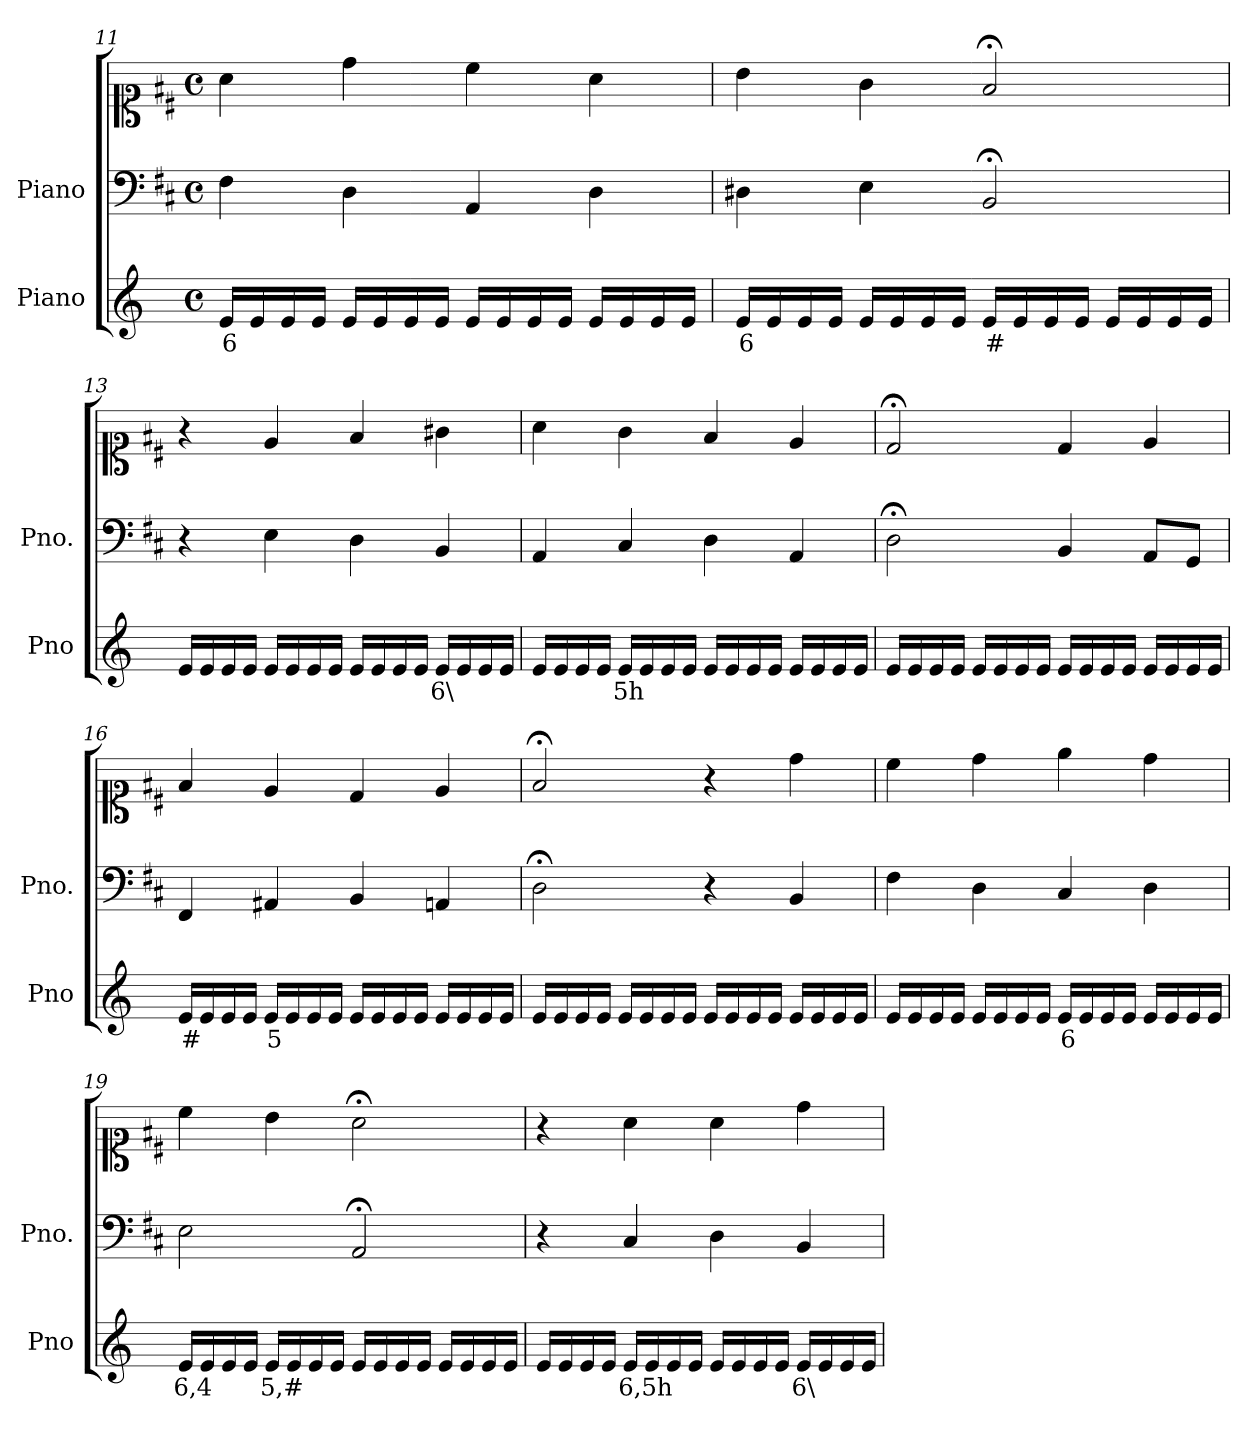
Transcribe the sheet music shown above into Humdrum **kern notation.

**kern	**text	**kern	**kern
*part2	*part2	*part1	*part1
*staff3	*staff3	*staff2	*staff1
*I"Piano	*	*I"Piano	*
*I'Pno	*	*I'Pno.	*
*clefG2	*	*clefF4	*clefC1
*k[]	*	*k[f#c#]	*k[f#c#]
*M4/4	*	*M4/4	*M4/4
*met(c)	*	*met(c)	*met(c)
=11	=11	=11	=11
!	!LO:LY:b	!	!
16e/LL	6	4F#\	4a\
16e/	.	.	.
16e/	.	.	.
16e/JJ	.	.	.
16e/LL	.	4D\	4dd\
16e/	.	.	.
16e/	.	.	.
16e/JJ	.	.	.
16e/LL	.	4AA/	4cc#\
16e/	.	.	.
16e/	.	.	.
16e/JJ	.	.	.
16e/LL	.	4D\	4a\
16e/	.	.	.
16e/	.	.	.
16e/JJ	.	.	.
=12	=12	=12	=12
!	!LO:LY:b	!	!
16e/LL	6	4D#X\	4b\
16e/	.	.	.
16e/	.	.	.
16e/JJ	.	.	.
16e/LL	.	4E\	4g\
16e/	.	.	.
16e/	.	.	.
16e/JJ	.	.	.
!	!LO:LY:b	!	!
16e/LL	#	2BB;</	2f#;</
16e/	.	.	.
16e/	.	.	.
16e/JJ	.	.	.
16e/LL	.	.	.
16e/	.	.	.
16e/	.	.	.
16e/JJ	.	.	.
=13	=13	=13	=13
16e/LL	.	4r	4r
16e/	.	.	.
16e/	.	.	.
16e/JJ	.	.	.
16e/LL	.	4E\	4e/
16e/	.	.	.
16e/	.	.	.
16e/JJ	.	.	.
16e/LL	.	4D\	4f#/
16e/	.	.	.
16e/	.	.	.
16e/JJ	.	.	.
!	!LO:LY:b	!	!
16e/LL	6\	4BB/	4g#X\
16e/	.	.	.
16e/	.	.	.
16e/JJ	.	.	.
=14	=14	=14	=14
16e/LL	.	4AA/	4a\
16e/	.	.	.
16e/	.	.	.
16e/JJ	.	.	.
!	!LO:LY:b	!	!
16e/LL	5h	4C#/	4g\
16e/	.	.	.
16e/	.	.	.
16e/JJ	.	.	.
16e/LL	.	4D\	4f#/
16e/	.	.	.
16e/	.	.	.
16e/JJ	.	.	.
16e/LL	.	4AA/	4e/
16e/	.	.	.
16e/	.	.	.
16e/JJ	.	.	.
=15	=15	=15	=15
16e/LL	.	2D;<\	2d;</
16e/	.	.	.
16e/	.	.	.
16e/JJ	.	.	.
16e/LL	.	.	.
16e/	.	.	.
16e/	.	.	.
16e/JJ	.	.	.
16e/LL	.	4BB/	4d/
16e/	.	.	.
16e/	.	.	.
16e/JJ	.	.	.
16e/LL	.	8AA/L	4e/
16e/	.	.	.
!	!LO:LY:b	!	!
16e/	_	8GG/J	.
16e/JJ	.	.	.
=16	=16	=16	=16
!	!LO:LY:b	!	!
16e/LL	#	4FF#/	4f#/
16e/	.	.	.
16e/	.	.	.
16e/JJ	.	.	.
!	!LO:LY:b	!	!
16e/LL	5	4AA#X/	4e/
16e/	.	.	.
16e/	.	.	.
16e/JJ	.	.	.
16e/LL	.	4BB/	4d/
16e/	.	.	.
16e/	.	.	.
16e/JJ	.	.	.
16e/LL	.	4AAn/	4e/
16e/	.	.	.
16e/	.	.	.
16e/JJ	.	.	.
=17	=17	=17	=17
16e/LL	.	2D;<\	2f#;</
16e/	.	.	.
16e/	.	.	.
16e/JJ	.	.	.
16e/LL	.	.	.
16e/	.	.	.
16e/	.	.	.
16e/JJ	.	.	.
16e/LL	.	4r	4r
16e/	.	.	.
16e/	.	.	.
16e/JJ	.	.	.
16e/LL	.	4BB/	4dd\
16e/	.	.	.
16e/	.	.	.
16e/JJ	.	.	.
=18	=18	=18	=18
16e/LL	.	4F#\	4cc#\
16e/	.	.	.
16e/	.	.	.
16e/JJ	.	.	.
16e/LL	.	4D\	4dd\
16e/	.	.	.
16e/	.	.	.
16e/JJ	.	.	.
!	!LO:LY:b	!	!
16e/LL	6	4C#/	4ee\
16e/	.	.	.
16e/	.	.	.
16e/JJ	.	.	.
16e/LL	.	4D\	4dd\
16e/	.	.	.
16e/	.	.	.
16e/JJ	.	.	.
=19	=19	=19	=19
!	!LO:LY:b	!	!
16e/LL	6,4	2E\	4cc#\
16e/	.	.	.
16e/	.	.	.
16e/JJ	.	.	.
!	!LO:LY:b	!	!
16e/LL	5,#	.	4b\
16e/	.	.	.
16e/	.	.	.
16e/JJ	.	.	.
16e/LL	.	2AA;</	2a;<\
16e/	.	.	.
16e/	.	.	.
16e/JJ	.	.	.
16e/LL	.	.	.
16e/	.	.	.
16e/	.	.	.
16e/JJ	.	.	.
=20	=20	=20	=20
16e/LL	.	4r	4r
16e/	.	.	.
16e/	.	.	.
16e/JJ	.	.	.
!	!LO:LY:b	!	!
16e/LL	6,5h	4C#/	4a\
16e/	.	.	.
16e/	.	.	.
16e/JJ	.	.	.
16e/LL	.	4D\	4a\
16e/	.	.	.
16e/	.	.	.
16e/JJ	.	.	.
!	!LO:LY:b	!	!
16e/LL	6\	4BB/	4dd\
16e/	.	.	.
16e/	.	.	.
16e/JJ	.	.	.
=	=	=	=
*-	*-	*-	*-
